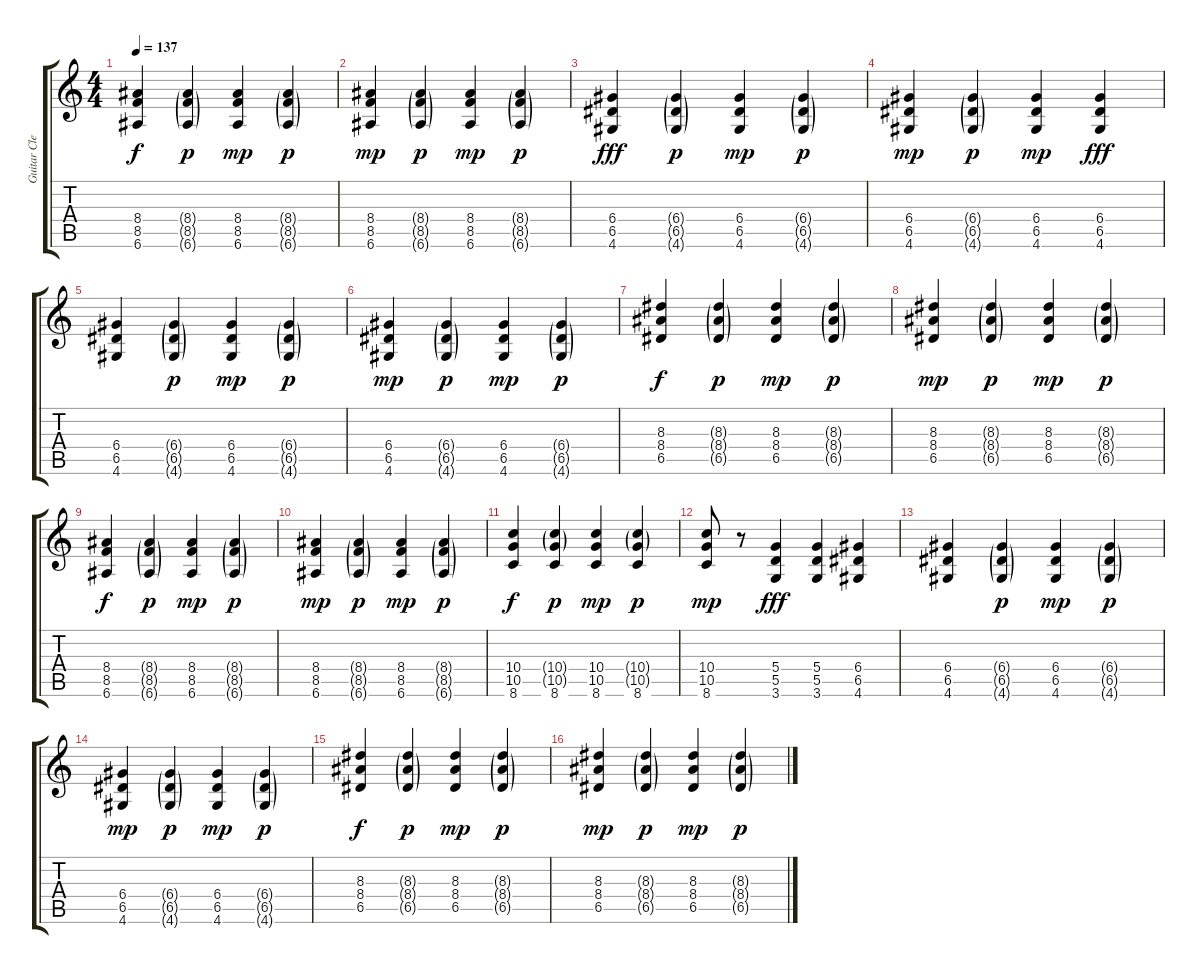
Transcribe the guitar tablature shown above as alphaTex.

\track ("Guitar Clean" "Guitar Cle") {instrument electricguitarclean}
\staff {score tabs}
\tuning (E4 B3 G3 D3 A2 E2) {hide}
\ts (4 4)
\tempo 137
\clef g2
\ks c
(8.4 8.5 6.6).4{dy f} (8.4{g} 8.5{g} 6.6{g}).4{dy p} (8.4 8.5 6.6).4{dy mp} (8.4{g} 8.5{g} 6.6{g}).4{dy p} |
(8.4 8.5 6.6).4{dy mp} (8.4{g} 8.5{g} 6.6{g}).4{dy p} (8.4 8.5 6.6).4{dy mp} (8.4{g} 8.5{g} 6.6{g}).4{dy p} |
(6.4 6.5 4.6).4{dy fff} (6.4{g} 6.5{g} 4.6{g}).4{dy p} (6.4 6.5 4.6).4{dy mp} (6.4{g} 6.5{g} 4.6{g}).4{dy p} |
(6.4 6.5 4.6).4{dy mp} (6.4{g} 6.5{g} 4.6{g}).4{dy p} (6.4 6.5 4.6).4{dy mp} (6.4 6.5 4.6).4{dy fff} |
(6.4 6.5 4.6).4 (6.4{g} 6.5{g} 4.6{g}).4{dy p} (6.4 6.5 4.6).4{dy mp} (6.4{g} 6.5{g} 4.6{g}).4{dy p} |
(6.4 6.5 4.6).4{dy mp} (6.4{g} 6.5{g} 4.6{g}).4{dy p} (6.4 6.5 4.6).4{dy mp} (6.4{g} 6.5{g} 4.6{g}).4{dy p} |
(8.3 8.4 6.5).4{dy f} (8.3{g} 8.4{g} 6.5{g}).4{dy p} (8.3 8.4 6.5).4{dy mp} (8.3{g} 8.4{g} 6.5{g}).4{dy p} |
(8.3 8.4 6.5).4{dy mp} (8.3{g} 8.4{g} 6.5{g}).4{dy p} (8.3 8.4 6.5).4{dy mp} (8.3{g} 8.4{g} 6.5{g}).4{dy p} |
(8.4 8.5 6.6).4{dy f} (8.4{g} 8.5{g} 6.6{g}).4{dy p} (8.4 8.5 6.6).4{dy mp} (8.4{g} 8.5{g} 6.6{g}).4{dy p} |
(8.4 8.5 6.6).4{dy mp} (8.4{g} 8.5{g} 6.6{g}).4{dy p} (8.4 8.5 6.6).4{dy mp} (8.4{g} 8.5{g} 6.6{g}).4{dy p} |
(10.4 10.5 8.6).4{dy f} (10.4{g} 10.5{g} 8.6).4{dy p} (10.4 10.5 8.6).4{dy mp} (10.4{g} 10.5{g} 8.6).4{dy p} |
(10.4 10.5 8.6).8{dy mp} r.8 (5.4 5.5 3.6).4{dy fff} (5.4 5.5 3.6).4 (6.4 6.5 4.6).4 |
(6.4 6.5 4.6).4 (6.4{g} 6.5{g} 4.6{g}).4{dy p} (6.4 6.5 4.6).4{dy mp} (6.4{g} 6.5{g} 4.6{g}).4{dy p} |
(6.4 6.5 4.6).4{dy mp} (6.4{g} 6.5{g} 4.6{g}).4{dy p} (6.4 6.5 4.6).4{dy mp} (6.4{g} 6.5{g} 4.6{g}).4{dy p} |
(8.3 8.4 6.5).4{dy f} (8.3{g} 8.4{g} 6.5{g}).4{dy p} (8.3 8.4 6.5).4{dy mp} (8.3{g} 8.4{g} 6.5{g}).4{dy p} |
(8.3 8.4 6.5).4{dy mp} (8.3{g} 8.4{g} 6.5{g}).4{dy p} (8.3 8.4 6.5).4{dy mp} (8.3{g} 8.4{g} 6.5{g}).4{dy p}
